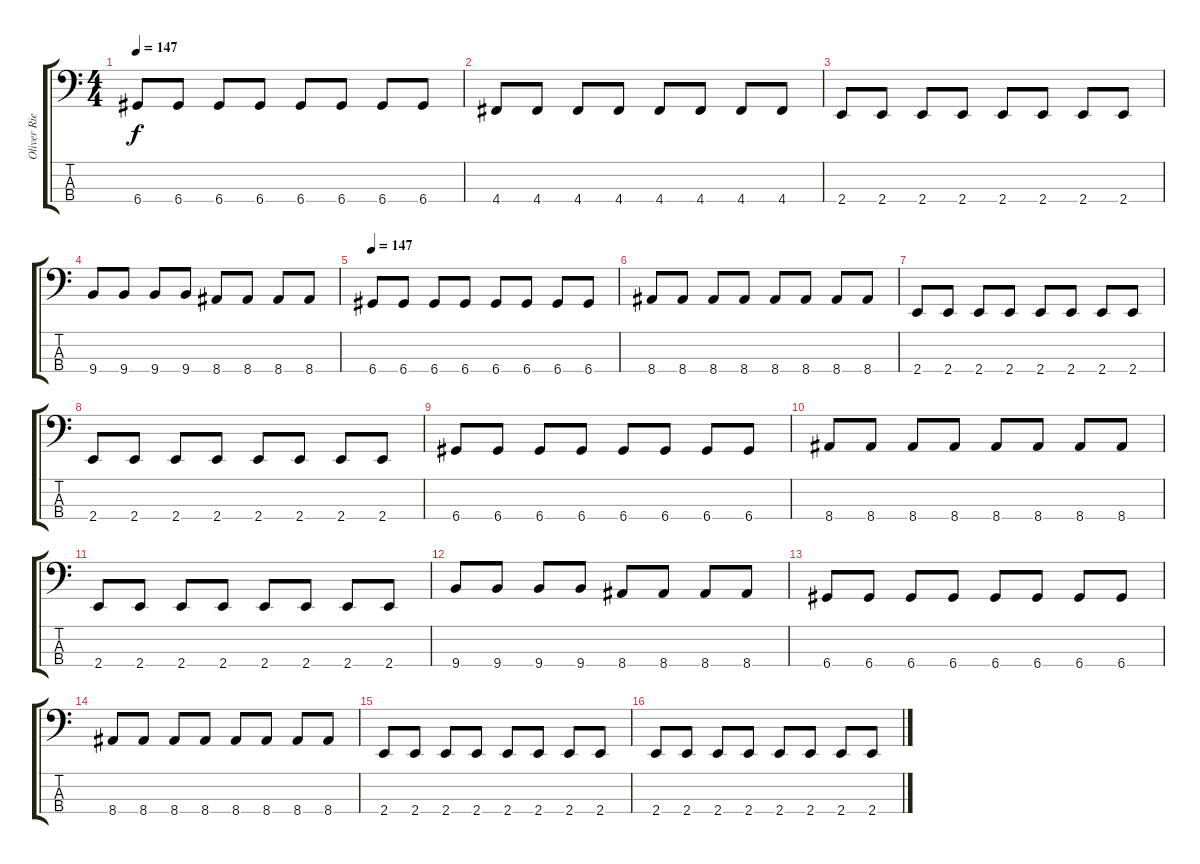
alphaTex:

\track ("Oliver Riedel  (Bass)" "Oliver Rie") {instrument electricbassfinger}
\staff {score tabs}
\tuning (G2 D2 A1 D1) {hide}
\ts (4 4)
\tempo 147
\clef f4
\ks c
6.4.8{dy f} 6.4.8 6.4.8 6.4.8 6.4.8 6.4.8 6.4.8 6.4.8 |
4.4.8 4.4.8 4.4.8 4.4.8 4.4.8 4.4.8 4.4.8 4.4.8 |
2.4.8 2.4.8 2.4.8 2.4.8 2.4.8 2.4.8 2.4.8 2.4.8 |
9.4.8 9.4.8 9.4.8 9.4.8 8.4.8 8.4.8 8.4.8 8.4.8 |
\tempo 147
6.4.8 6.4.8 6.4.8 6.4.8 6.4.8 6.4.8 6.4.8 6.4.8 |
8.4.8 8.4.8 8.4.8 8.4.8 8.4.8 8.4.8 8.4.8 8.4.8 |
2.4.8 2.4.8 2.4.8 2.4.8 2.4.8 2.4.8 2.4.8 2.4.8 |
2.4.8 2.4.8 2.4.8 2.4.8 2.4.8 2.4.8 2.4.8 2.4.8 |
6.4.8 6.4.8 6.4.8 6.4.8 6.4.8 6.4.8 6.4.8 6.4.8 |
8.4.8 8.4.8 8.4.8 8.4.8 8.4.8 8.4.8 8.4.8 8.4.8 |
2.4.8 2.4.8 2.4.8 2.4.8 2.4.8 2.4.8 2.4.8 2.4.8 |
9.4.8 9.4.8 9.4.8 9.4.8 8.4.8 8.4.8 8.4.8 8.4.8 |
6.4.8 6.4.8 6.4.8 6.4.8 6.4.8 6.4.8 6.4.8 6.4.8 |
8.4.8 8.4.8 8.4.8 8.4.8 8.4.8 8.4.8 8.4.8 8.4.8 |
2.4.8 2.4.8 2.4.8 2.4.8 2.4.8 2.4.8 2.4.8 2.4.8 |
2.4.8 2.4.8 2.4.8 2.4.8 2.4.8 2.4.8 2.4.8 2.4.8
